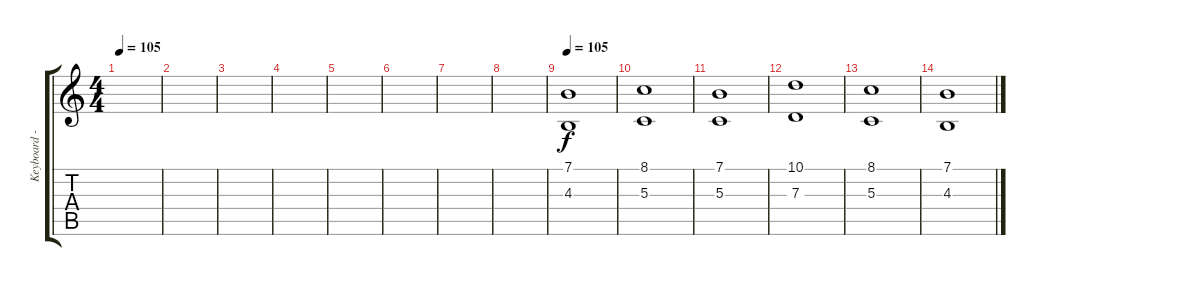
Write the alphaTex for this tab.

\track ("Keyboard - Christian 'Flake' Lorenz" "Keyboard -") {instrument choiraahs}
\staff {score tabs}
\tuning (E4 B3 G3 D3 A2 E2) {hide}
\ts (4 4)
\tempo 105
\clef g2
\ks c
|
|
|
|
|
|
|
|
\tempo 105
(7.1 4.3).1 |
(8.1 5.3).1 |
(7.1 5.3).1 |
(10.1 7.3).1 |
(8.1 5.3).1 |
(7.1 4.3).1
